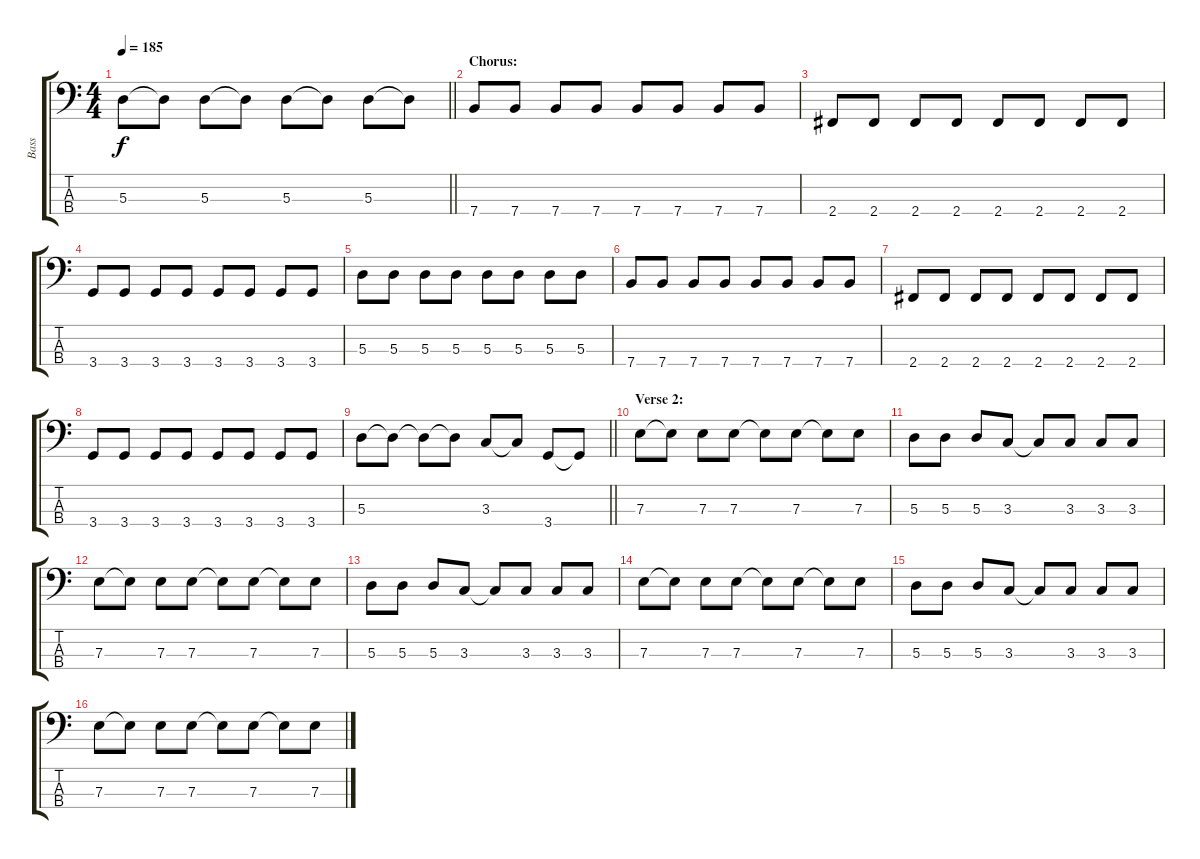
\track ("Bass" "Bass") {instrument electricbasspick}
\staff {score tabs}
\tuning (G2 D2 A1 E1) {hide}
\ts (4 4)
\tempo 185
\clef f4
\barLineRight lightlight
\ks c
5.3.8{dy f} 5.3{t}.8 5.3.8 5.3{t}.8 5.3.8 5.3{t}.8 5.3.8 5.3{t}.8 |
\section ("" "Chorus:")
7.4.8 7.4.8 7.4.8 7.4.8 7.4.8 7.4.8 7.4.8 7.4.8 |
2.4.8 2.4.8 2.4.8 2.4.8 2.4.8 2.4.8 2.4.8 2.4.8 |
3.4.8 3.4.8 3.4.8 3.4.8 3.4.8 3.4.8 3.4.8 3.4.8 |
5.3.8 5.3.8 5.3.8 5.3.8 5.3.8 5.3.8 5.3.8 5.3.8 |
7.4.8 7.4.8 7.4.8 7.4.8 7.4.8 7.4.8 7.4.8 7.4.8 |
2.4.8 2.4.8 2.4.8 2.4.8 2.4.8 2.4.8 2.4.8 2.4.8 |
3.4.8 3.4.8 3.4.8 3.4.8 3.4.8 3.4.8 3.4.8 3.4.8 |
\barLineRight lightlight
5.3.8 5.3{t}.8 5.3{t}.8 5.3{t}.8 3.3.8 3.3{t}.8 3.4.8 3.4{t}.8 |
\section ("" "Verse 2:")
7.3.8 7.3{t}.8 7.3.8 7.3.8 7.3{t}.8 7.3.8 7.3{t}.8 7.3.8 |
5.3.8 5.3.8 5.3.8 3.3.8 3.3{t}.8 3.3.8 3.3.8 3.3.8 |
7.3.8 7.3{t}.8 7.3.8 7.3.8 7.3{t}.8 7.3.8 7.3{t}.8 7.3.8 |
5.3.8 5.3.8 5.3.8 3.3.8 3.3{t}.8 3.3.8 3.3.8 3.3.8 |
7.3.8 7.3{t}.8 7.3.8 7.3.8 7.3{t}.8 7.3.8 7.3{t}.8 7.3.8 |
5.3.8 5.3.8 5.3.8 3.3.8 3.3{t}.8 3.3.8 3.3.8 3.3.8 |
7.3.8 7.3{t}.8 7.3.8 7.3.8 7.3{t}.8 7.3.8 7.3{t}.8 7.3.8
